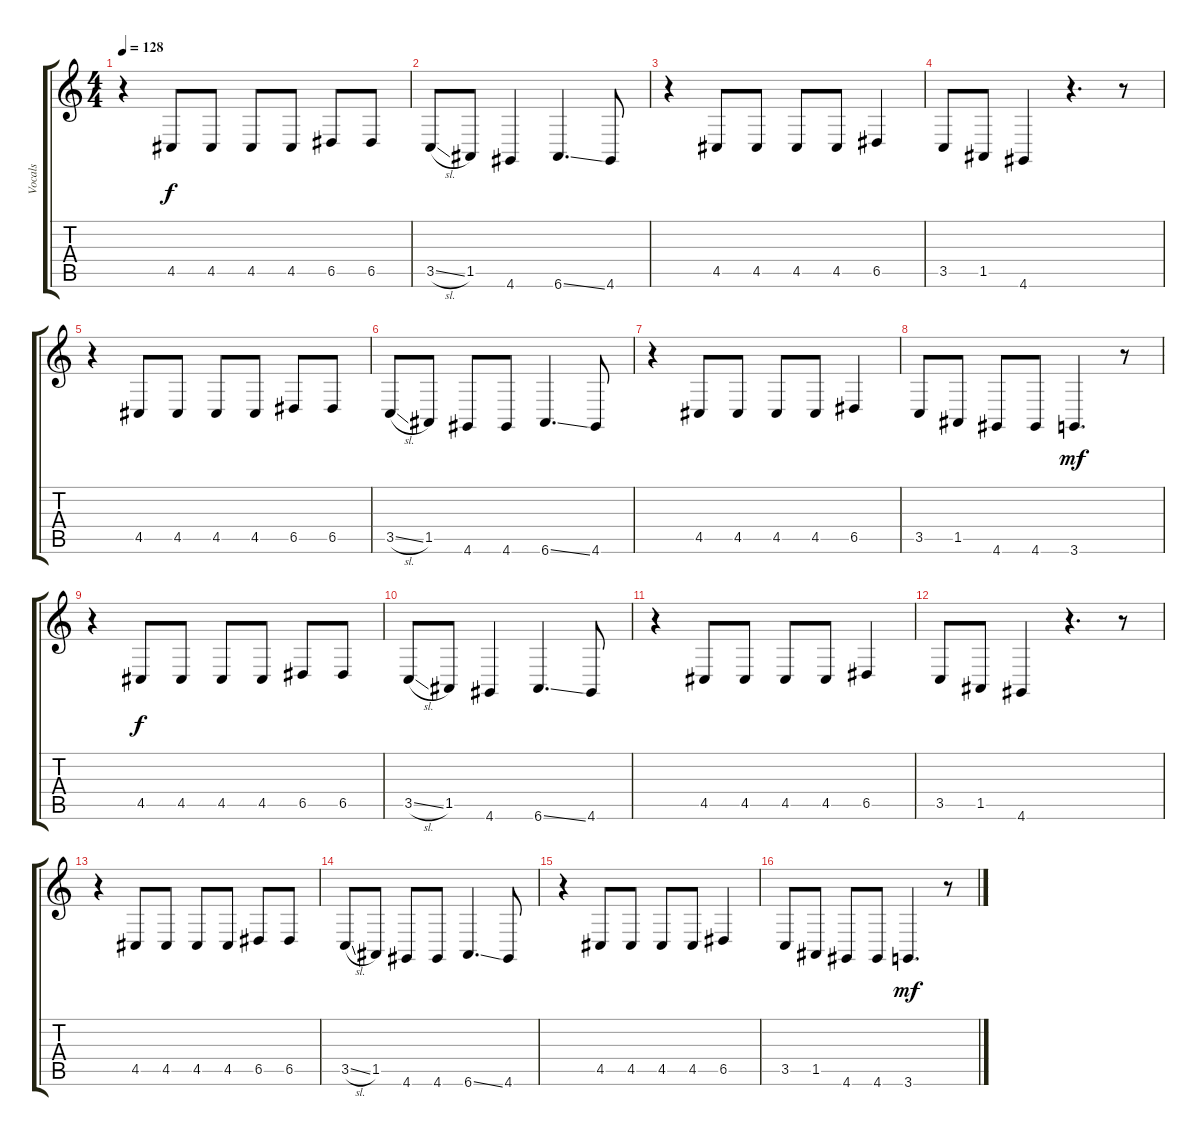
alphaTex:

\track ("Vocals" "Vocals") {instrument tuba}
\staff {score tabs}
\tuning (E4 B3 G3 D3 A2 E2) {hide}
\ts (4 4)
\tempo 128
\clef g2
\ks c
r.4{dy mf} 4.5.8{dy f} 4.5.8 4.5.8 4.5.8 6.5.8 6.5.8 |
3.5{sl}.8 1.5.8 4.6.4 6.6{ss}.4{d} 4.6.8 |
r.4 4.5.8 4.5.8 4.5.8 4.5.8 6.5.4 |
3.5.8 1.5.8 4.6.4 r.4{d} r.8 |
r.4 4.5.8 4.5.8 4.5.8 4.5.8 6.5.8 6.5.8 |
3.5{sl}.8 1.5.8 4.6.8 4.6.8 6.6{ss}.4{d} 4.6.8 |
r.4 4.5.8 4.5.8 4.5.8 4.5.8 6.5.4 |
3.5.8 1.5.8 4.6.8 4.6.8 3.6.4{d dy mf} r.8 |
r.4 4.5.8{dy f} 4.5.8 4.5.8 4.5.8 6.5.8 6.5.8 |
3.5{sl}.8 1.5.8 4.6.4 6.6{ss}.4{d} 4.6.8 |
r.4 4.5.8 4.5.8 4.5.8 4.5.8 6.5.4 |
3.5.8 1.5.8 4.6.4 r.4{d} r.8 |
r.4 4.5.8 4.5.8 4.5.8 4.5.8 6.5.8 6.5.8 |
3.5{sl}.8 1.5.8 4.6.8 4.6.8 6.6{ss}.4{d} 4.6.8 |
r.4 4.5.8 4.5.8 4.5.8 4.5.8 6.5.4 |
3.5.8 1.5.8 4.6.8 4.6.8 3.6.4{d dy mf} r.8
